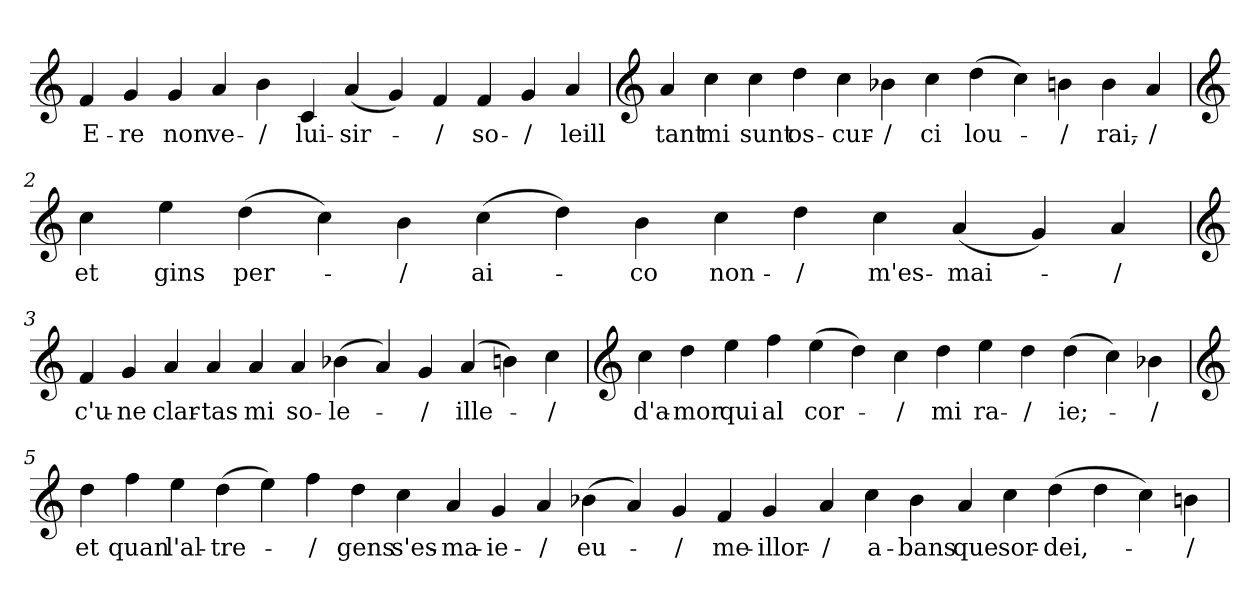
**kern	**text
*part1	*part1
*staff1	*staff1
*clefG2	*
=	=
4f	E-
4g	-re
4g	non
4a	ve-
4b	-/
4c	lui-
(4a	-sir-
4g)	.
4f	-/
4f	so-
4g	-/
4a	leill
=1	=1
*clefG2	*
4a	tant
4cc	mi
4cc	sunt
4dd	os-
4cc	-cur-
4b-X	-/
4cc	ci
(4dd	lou-
4cc)	.
4bn	-/
4b	rai,-
4a	-/
=2	=2
*clefG2	*
4cc	et
4ee	gins
(4dd	per-
4cc)	.
4b	-/
(4cc	ai-
4dd)	.
4b	-co
4cc	non-
4dd	-/
4cc	m'es-
(4a	-mai-
4g)	.
4a	-/
=3	=3
*clefG2	*
4f	c'u-
4g	-ne
4a	clar-
4a	-tas
4a	mi
4a	so-
(4b-X	-le-
4a)	.
4g	-/
(4a	ille-
4bn)	.
4cc	-/
=4	=4
*clefG2	*
4cc	d'a-
4dd	-mor
4ee	qui
4ff	al
(4ee	cor-
4dd)	.
4cc	-/
4dd	mi
4ee	ra-
4dd	-/
(4dd	ie;-
4cc)	.
4b-X	-/
=5	=5
*clefG2	*
4dd	et
4ff	quan
4ee	l'al-
(4dd	-tre-
4ee)	.
4ff	-/
4dd	gens
4cc	s'es-
4a	-ma-
4g	-ie-
4a	-/
(4b-X	eu-
4a)	.
4g	-/
4f	me-
4g	-illor-
4a	-/
4cc	a-
4b-	-bans
4a	que
4cc	sor-
(4dd	-dei,-
4dd	.
4cc)	.
4bn	-/
=	=
*-	*-
